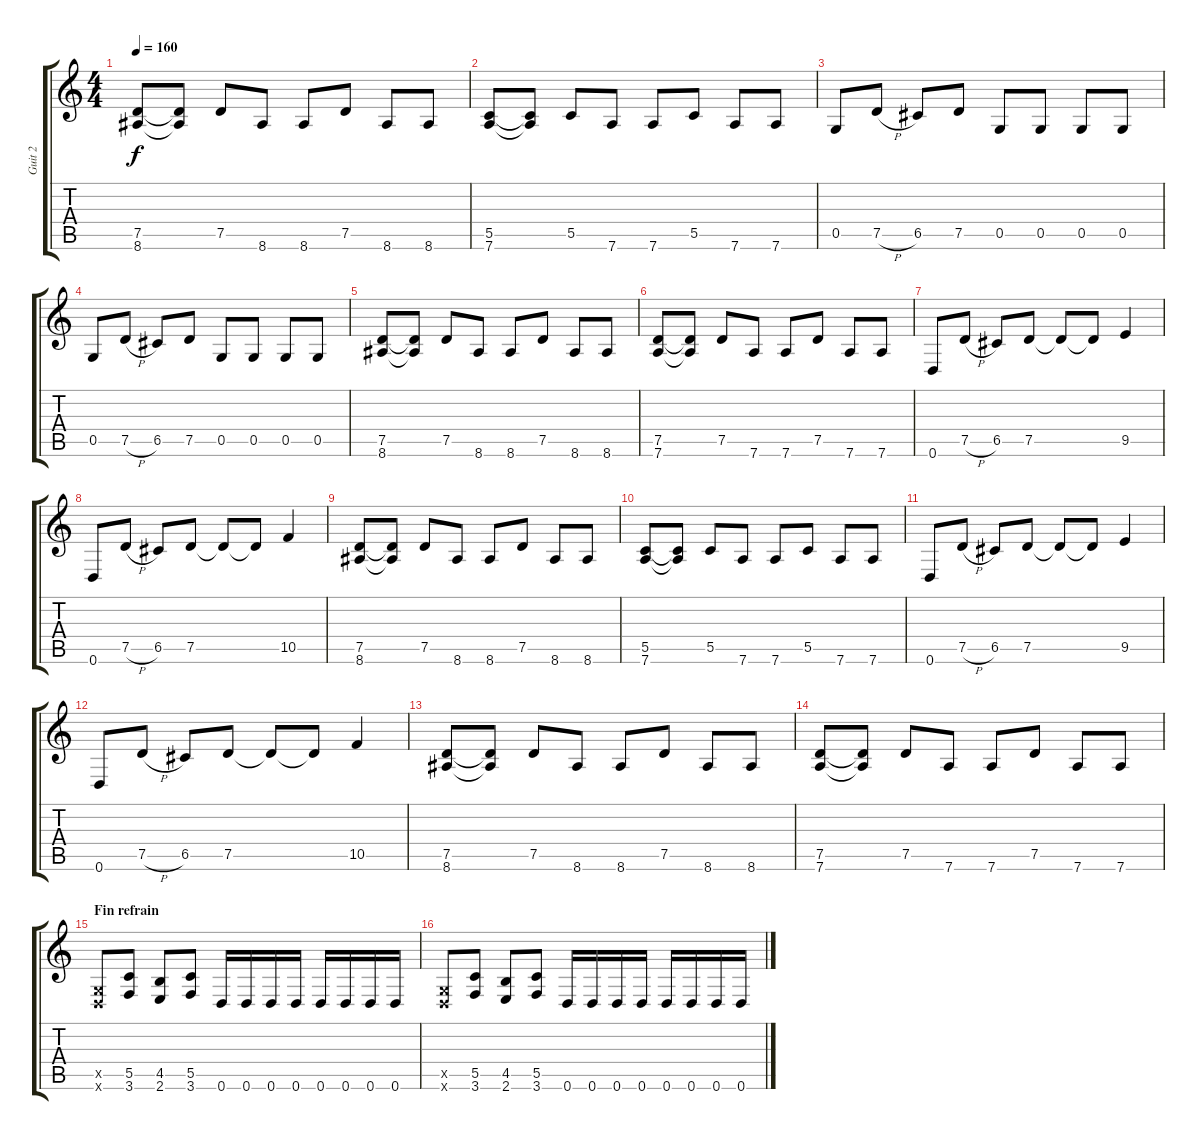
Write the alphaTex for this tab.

\track ("Guit 2" "Guit 2") {instrument distortionguitar}
\staff {score tabs}
\tuning (D4 A3 F3 C3 G2 D2) {hide}
\ts (4 4)
\tempo 160
\clef g2
\ks c
(7.5 8.6).8{dy f} (7.5{t} 8.6{t}).8 7.5.8 8.6.8 8.6.8 7.5.8 8.6.8 8.6.8 |
(5.5 7.6).8 (5.5{t} 7.6{t}).8 5.5.8 7.6.8 7.6.8 5.5.8 7.6.8 7.6.8 |
0.5.8 7.5{h}.8 6.5.8 7.5.8 0.5.8 0.5.8 0.5.8 0.5.8 |
0.5.8 7.5{h}.8 6.5.8 7.5.8 0.5.8 0.5.8 0.5.8 0.5.8 |
(7.5 8.6).8 (7.5{t} 8.6{t}).8 7.5.8 8.6.8 8.6.8 7.5.8 8.6.8 8.6.8 |
(7.5 7.6).8 (7.5{t} 7.6{t}).8 7.5.8 7.6.8 7.6.8 7.5.8 7.6.8 7.6.8 |
0.6.8 7.5{h}.8 6.5.8 7.5.8 7.5{t}.8 7.5{t}.8 9.5.4 |
0.6.8 7.5{h}.8 6.5.8 7.5.8 7.5{t}.8 7.5{t}.8 10.5.4 |
(7.5 8.6).8 (7.5{t} 8.6{t}).8 7.5.8 8.6.8 8.6.8 7.5.8 8.6.8 8.6.8 |
(5.5 7.6).8 (5.5{t} 7.6{t}).8 5.5.8 7.6.8 7.6.8 5.5.8 7.6.8 7.6.8 |
0.6.8 7.5{h}.8 6.5.8 7.5.8 7.5{t}.8 7.5{t}.8 9.5.4 |
0.6.8 7.5{h}.8 6.5.8 7.5.8 7.5{t}.8 7.5{t}.8 10.5.4 |
(7.5 8.6).8 (7.5{t} 8.6{t}).8 7.5.8 8.6.8 8.6.8 7.5.8 8.6.8 8.6.8 |
(7.5 7.6).8 (7.5{t} 7.6{t}).8 7.5.8 7.6.8 7.6.8 7.5.8 7.6.8 7.6.8 |
\section ("" "Fin refrain")
(0.5{x} 0.6{x}).8 (5.5 3.6).8 (4.5 2.6).8 (5.5 3.6).8 0.6.16 0.6.16 0.6.16 0.6.16 0.6.16 0.6.16 0.6.16 0.6.16 |
(0.5{x} 0.6{x}).8 (5.5 3.6).8 (4.5 2.6).8 (5.5 3.6).8 0.6.16 0.6.16 0.6.16 0.6.16 0.6.16 0.6.16 0.6.16 0.6.16
